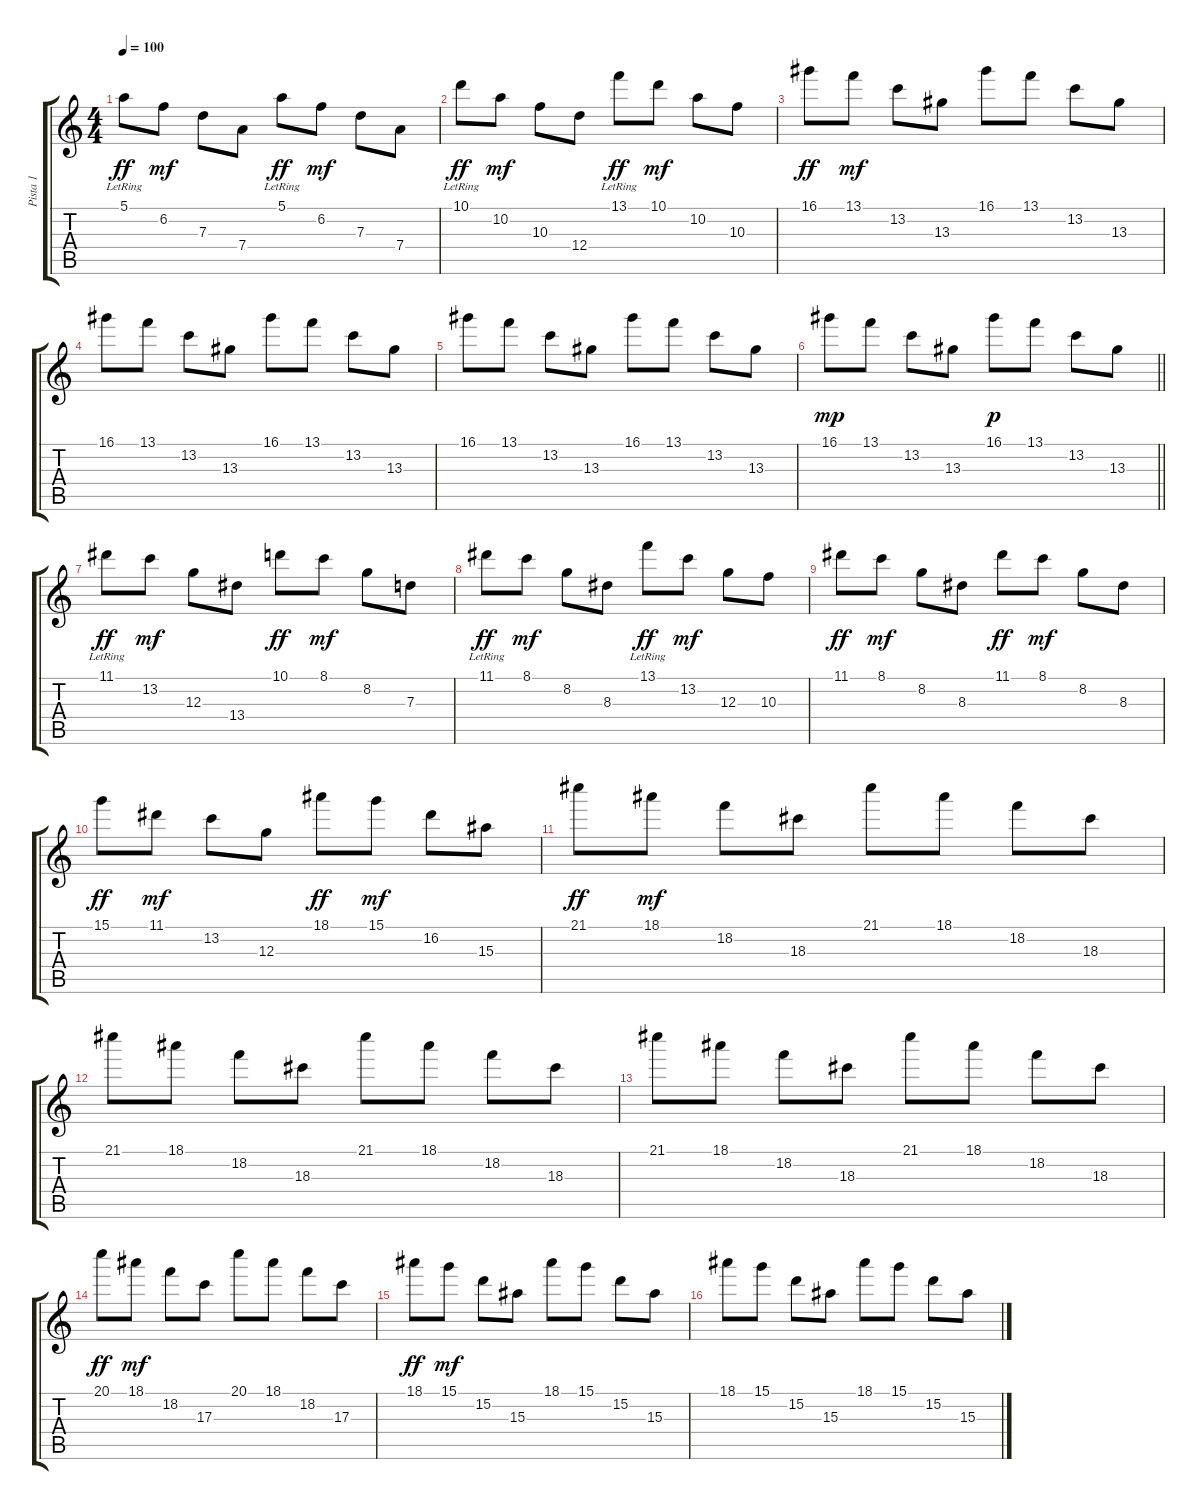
\track ("Pista 1" "Pista 1") {instrument acousticguitarsteel}
\staff {score tabs}
\tuning (E4 B3 G3 D3 A2 E2) {hide}
\ts (4 4)
\tempo 100
\clef g2
\ks c
5.1{lr}.8{dy ff} 6.2.8{dy mf} 7.3.8 7.4.8 5.1{lr}.8{dy ff} 6.2.8{dy mf} 7.3.8 7.4.8 |
10.1{lr}.8{dy ff} 10.2.8{dy mf} 10.3.8 12.4.8 13.1{lr}.8{dy ff} 10.1.8{dy mf} 10.2.8 10.3.8 |
16.1.8{dy ff} 13.1.8{dy mf} 13.2.8 13.3.8 16.1.8 13.1.8 13.2.8 13.3.8 |
16.1.8 13.1.8 13.2.8 13.3.8 16.1.8 13.1.8 13.2.8 13.3.8 |
16.1.8 13.1.8 13.2.8 13.3.8 16.1.8 13.1.8 13.2.8 13.3.8 |
\barLineRight lightlight
16.1.8{dy mp} 13.1.8 13.2.8 13.3.8 16.1.8{dy p} 13.1.8 13.2.8 13.3.8 |
11.1{lr}.8{dy ff} 13.2.8{dy mf} 12.3.8 13.4.8 10.1.8{dy ff} 8.1.8{dy mf} 8.2.8 7.3.8 |
11.1{lr}.8{dy ff} 8.1.8{dy mf} 8.2.8 8.3.8 13.1{lr}.8{dy ff} 13.2.8{dy mf} 12.3.8 10.3.8 |
11.1.8{dy ff} 8.1.8{dy mf} 8.2.8 8.3.8 11.1.8{dy ff} 8.1.8{dy mf} 8.2.8 8.3.8 |
15.1.8{dy ff} 11.1.8{dy mf} 13.2.8 12.3.8 18.1.8{dy ff} 15.1.8{dy mf} 16.2.8 15.3.8 |
21.1.8{dy ff} 18.1.8{dy mf} 18.2.8 18.3.8 21.1.8 18.1.8 18.2.8 18.3.8 |
21.1.8 18.1.8 18.2.8 18.3.8 21.1.8 18.1.8 18.2.8 18.3.8 |
21.1.8 18.1.8 18.2.8 18.3.8 21.1.8 18.1.8 18.2.8 18.3.8 |
20.1.8{dy ff} 18.1.8{dy mf} 18.2.8 17.3.8 20.1.8 18.1.8 18.2.8 17.3.8 |
18.1.8{dy ff} 15.1.8{dy mf} 15.2.8 15.3.8 18.1.8 15.1.8 15.2.8 15.3.8 |
18.1.8 15.1.8 15.2.8 15.3.8 18.1.8 15.1.8 15.2.8 15.3.8
